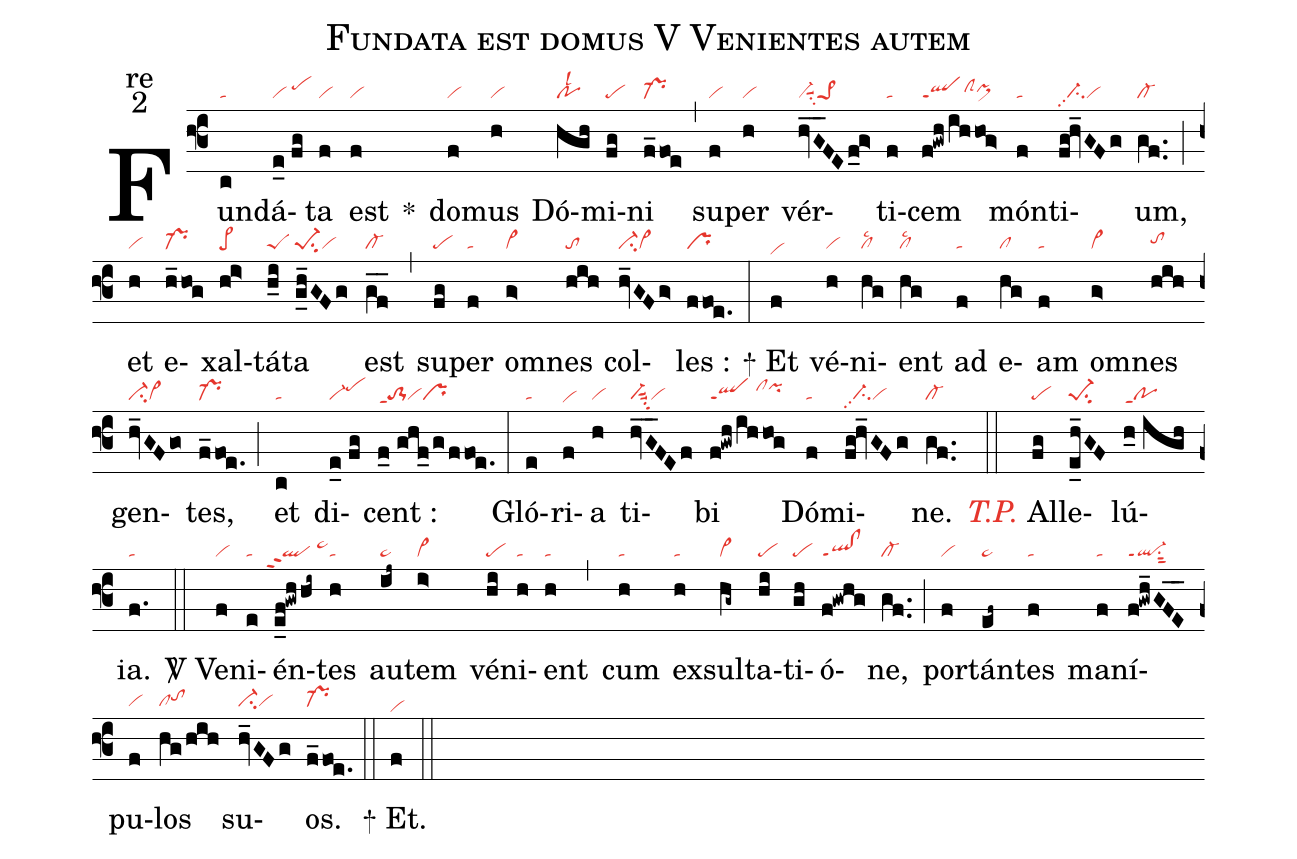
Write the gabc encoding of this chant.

name:Fundata est domus V Venientes autem;
office-part:re;
mode:2;
nabc-lines:1;
%%
(f3) Fun(c|ta)dá(e_0//fg|vi/pehi)ta(f|vi) est(f|vi) <sp>*</sp>() do(f|vi)mus(h|vi) Dó(hgh|polsl2)mi(fg|pe)ni(f_foe|pr-) (,) su(f|vi)per(h|vi) vér(hvG__FEf_g>|vi-suu1su2pe>1)ti(f|ta)cem(f!gwh/ihhog>|qlppt1clShhpi>hh) món(f|ta)ti(fg!hv_GFg|//ci-pp2vi)um,(gf..|cl-) (;) et(h|vi) e(h_hog|pr-)xal(hi>|pe>)tá(h_i|peS)ta(g_h_GFg|pe-1su2vi) est(gf__|cl-) (,) su(fg|pe)per(f|ta) om(g>|vi>)nes(hih|to) col(hv_GFg>|ci-vi>)les :(ffoe.|pr) (:)

<sp>+</sp> Et(f|vihd) vé(h|vi)ni(hg|cllsc2)ent(hg|cllsc2) ad(f|ta) e(hg|cl)am(f|ta) om(g>|vi>)nes(hih|tohh) gen(hv_GFgo|ci-vi>)tes,(f_foe.|pr-) (;) et(c|ta) di(e_0//fg|vi-pehi)cent :(f_0//ghf_/g/ffoe.|to-1ppt1vipr) (:) Gló(e|ta)ri(f|vihe)a(h|vi) ti(hvG__FEf|vi-suu2su2vi)bi(f!gwh/ih/hog|qlppt1/clhipihi) Dó(f|ta)mi(fg!hv_GFg|//ci-pp2vi)ne.(gf..|cl-) (::)

<i><c>T.P.</c></i> Al(fg|pe)le(e_h_GF|pe-1su2)lú(h_0//igh|poppt1)ia.(f.|ta) (::)

<sp>V/</sp> Ve(f|vi)ni(e|ta)én(e_f!gwh/hi~|``qlppt2/pe~hi)tes(h|ta) au(ij~|pe~)tem(i>|vi>) vé(hi|pe)ni(h|ta)ent(h|ta) (,) cum(h|ta) ex(h|ta)sul(hg~|vi>)ta(hi|pe)ti(gh|pe)ó(f!gwhg|ql!clppt1)ne,(gf..|cl-) (;) por(f|vi)tán(ef~|pe~)tes(f|ta) ma(f|ta)ní(f!gwh_GFE__|ql-ppt1su1sut2)pu(f|vi)los(hg/hih|cltohh) su(hv_GFg|ci-vi)os.(f_foe.|pr-) (::)

<sp>+</sp> Et.(f|vihd) (::)
